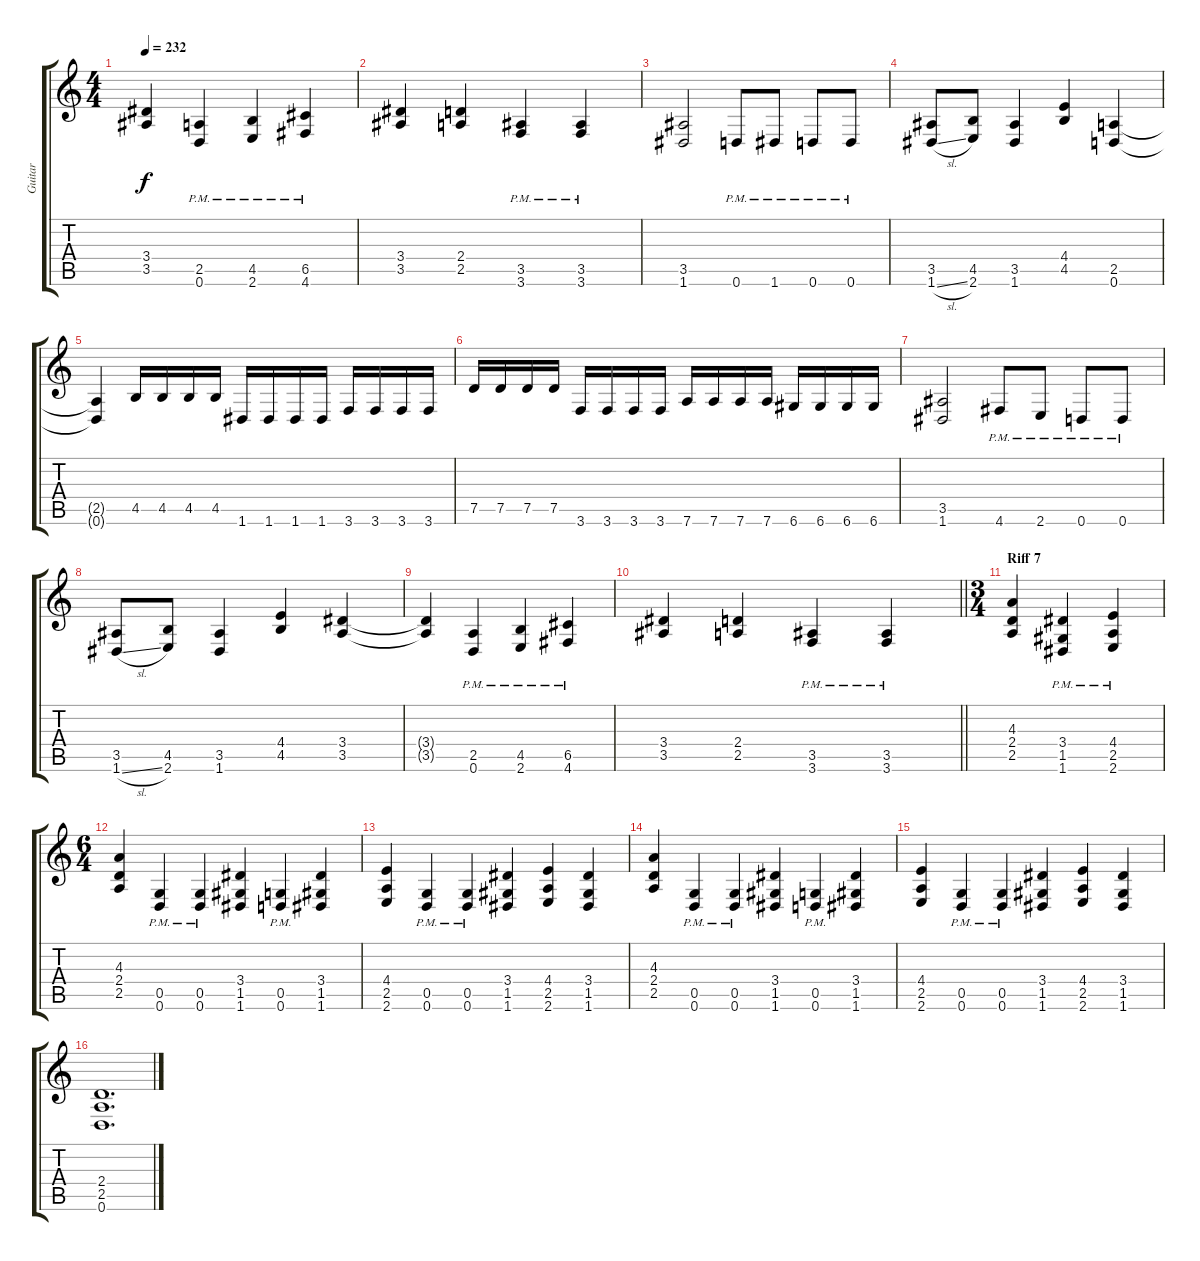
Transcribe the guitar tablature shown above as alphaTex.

\track ("Guitar" "Guitar") {instrument distortionguitar}
\staff {score tabs}
\tuning (D4 A3 F3 C3 G2 D2) {hide}
\ts (4 4)
\tempo 232
\clef g2
\ks c
(3.4{t} 3.5{t}).4{dy f} (2.5{pm} 0.6{pm}).4 (4.5{pm} 2.6{pm}).4 (6.5{pm} 4.6{pm}).4 |
(3.4 3.5).4 (2.4 2.5).4 (3.5{pm} 3.6{pm}).4 (3.5{pm} 3.6{pm}).4 |
(3.5 1.6).2 0.6{pm}.8 1.6{pm}.8 0.6{pm}.8 0.6{pm}.8 |
(3.5 1.6{sl}).8 (4.5 2.6).8 (3.5 1.6).4 (4.4 4.5).4 (2.5 0.6).4 |
(2.5{t} 0.6{t}).4 4.5.16 4.5.16 4.5.16 4.5.16 1.6.16 1.6.16 1.6.16 1.6.16 3.6.16 3.6.16 3.6.16 3.6.16 |
7.5.16 7.5.16 7.5.16 7.5.16 3.6.16 3.6.16 3.6.16 3.6.16 7.6.16 7.6.16 7.6.16 7.6.16 6.6.16 6.6.16 6.6.16 6.6.16 |
(3.5 1.6).2 4.6{pm}.8 2.6{pm}.8 0.6{pm}.8 0.6{pm}.8 |
(3.5 1.6{sl}).8 (4.5 2.6).8 (3.5 1.6).4 (4.4 4.5).4 (3.4 3.5).4 |
(3.4{t} 3.5{t}).4 (2.5{pm} 0.6{pm}).4 (4.5{pm} 2.6{pm}).4 (6.5{pm} 4.6{pm}).4 |
\barLineRight lightlight
(3.4 3.5).4 (2.4 2.5).4 (3.5{pm} 3.6{pm}).4 (3.5{pm} 3.6{pm}).4 |
\ts (3 4)
\section ("" "Riff 7")
(4.3 2.4 2.5).4 (3.4 1.5{pm} 1.6{pm}).4 (4.4 2.5{pm} 2.6{pm}).4 |
\ts (6 4)
(4.3 2.4 2.5).4 (0.5{pm} 0.6{pm}).4 (0.5{pm} 0.6{pm}).4 (3.4 1.5 1.6).4 (0.5{pm} 0.6{pm}).4 (3.4 1.5 1.6).4 |
(4.4 2.5 2.6).4 (0.5{pm} 0.6{pm}).4 (0.5{pm} 0.6{pm}).4 (3.4 1.5 1.6).4 (4.4 2.5 2.6).4 (3.4 1.5 1.6).4 |
(4.3 2.4 2.5).4 (0.5{pm} 0.6{pm}).4 (0.5{pm} 0.6{pm}).4 (3.4 1.5 1.6).4 (0.5{pm} 0.6{pm}).4 (3.4 1.5 1.6).4 |
(4.4 2.5 2.6).4 (0.5{pm} 0.6{pm}).4 (0.5{pm} 0.6{pm}).4 (3.4 1.5 1.6).4 (4.4 2.5 2.6).4 (3.4 1.5 1.6).4 |
(2.4 2.5 0.6).1{d balance 0}
